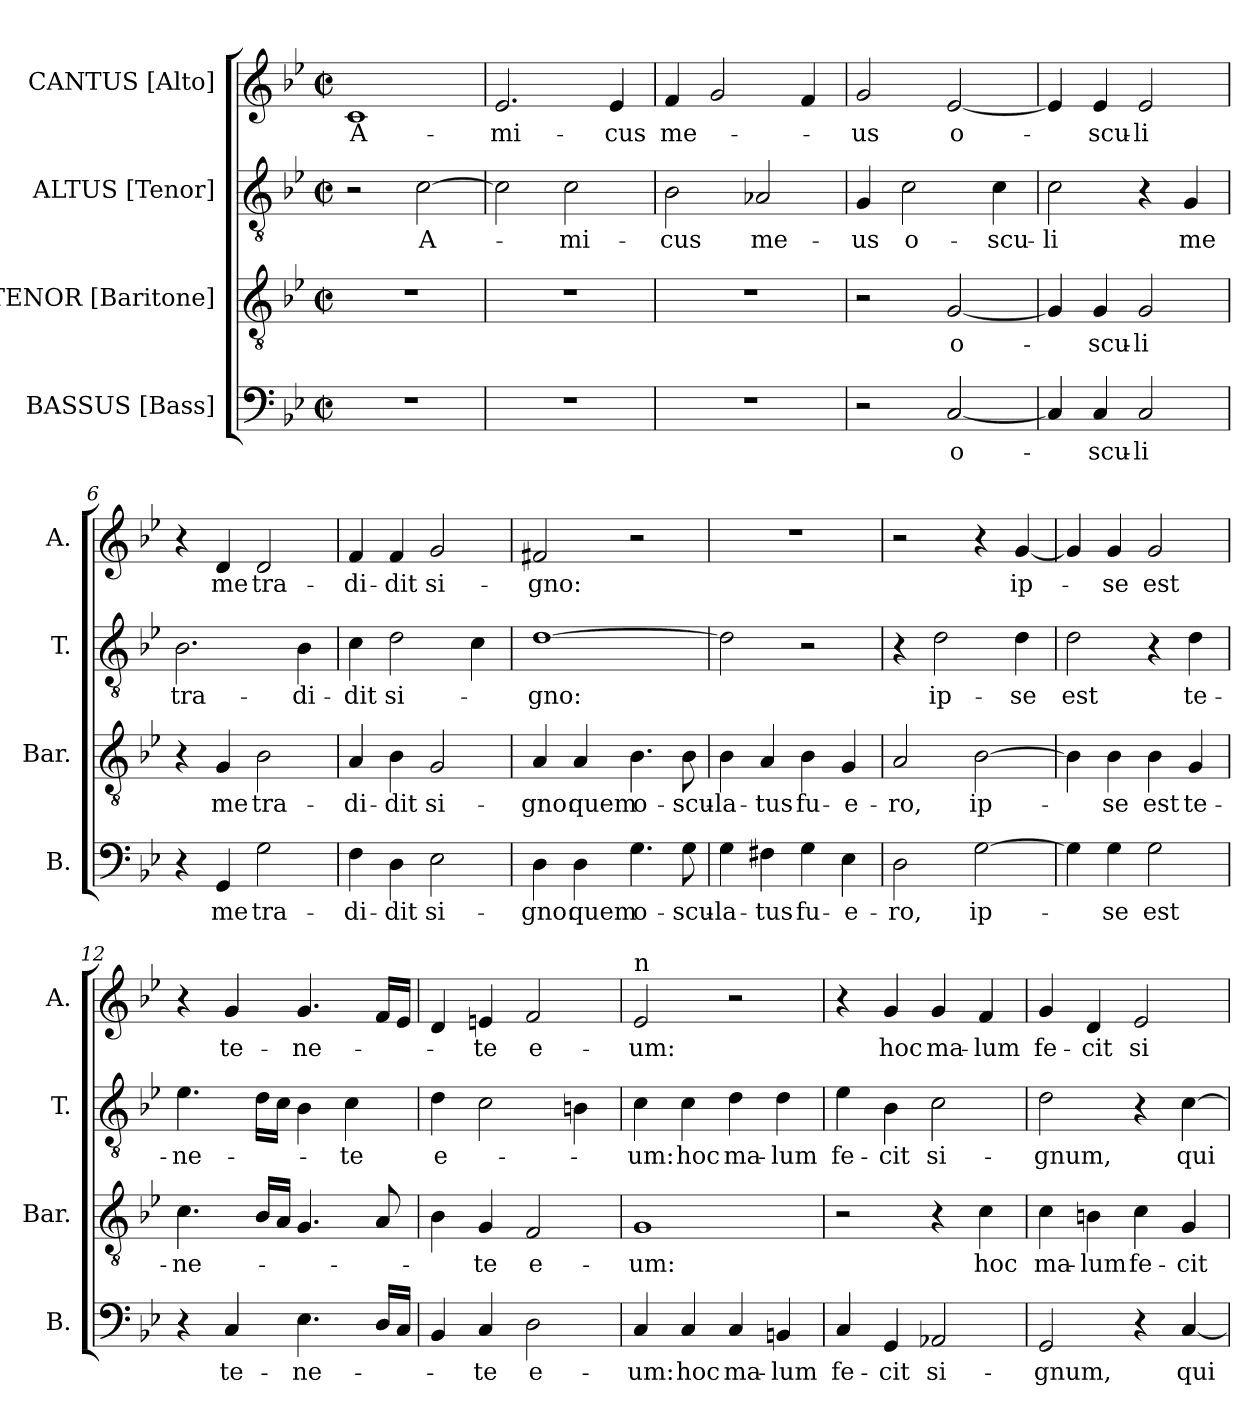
**kern	**text	**kern	**text	**kern	**text	**kern	**text
*part4	*part4	*part3	*part3	*part2	*part2	*part1	*part1
*staff4	*staff4	*staff3	*staff3	*staff2	*staff2	*staff1	*staff1
*I"BASSUS [Bass]	*	*I"TENOR [Baritone]	*	*I"ALTUS [Tenor]	*	*I"CANTUS [Alto]	*
*I'B.	*	*I'Bar.	*	*I'T.	*	*I'A.	*
*clefF4	*	*clefGv2	*	*clefGv2	*	*clefG2	*
*k[b-e-]	*	*k[b-e-]	*	*k[b-e-]	*	*k[b-e-]	*
*B-:	*	*B-:	*	*B-:	*	*B-:	*
*M2/2	*	*M2/2	*	*M2/2	*	*M2/2	*
*met(c|)	*	*met(c|)	*	*met(c|)	*	*met(c|)	*
=1	=1	=1	=1	=1	=1	=1	=1
!	!	!	!	!	!	!	!LO:LY:b
1r	.	1r	.	2r	.	1c	A-
!	!	!	!	!	!LO:LY:b	!	!
.	.	.	.	[>2c\	A-	.	.
=2	=2	=2	=2	=2	=2	=2	=2
!	!	!	!	!	!	!	!LO:LY:b
1r	.	1r	.	2c\]	.	2.e-/	-mi-
!	!	!	!	!	!LO:LY:b	!	!
.	.	.	.	2c\	-mi-	.	.
!	!	!	!	!	!	!	!LO:LY:b
.	.	.	.	.	.	4e-/	-cus
=3	=3	=3	=3	=3	=3	=3	=3
!	!	!	!	!	!LO:LY:b	!	!LO:LY:b
1r	.	1r	.	2B-\	-cus	4f/	me-
.	.	.	.	.	.	2g/	.
!	!	!	!	!	!LO:LY:b	!	!
.	.	.	.	2A-X/	me-	.	.
.	.	.	.	.	.	4f/	.
=4	=4	=4	=4	=4	=4	=4	=4
!	!	!	!	!	!LO:LY:b	!	!LO:LY:b
2r	.	2r	.	4G/	-us	2g/	-us
!	!	!	!	!	!LO:LY:b	!	!
.	.	.	.	2c\	o-	.	.
!	!LO:LY:b	!	!LO:LY:b	!	!	!	!LO:LY:b
[<2C/	o-	[<2G/	o-	.	.	[<2e-/	o-
!	!	!	!	!	!LO:LY:b	!	!
.	.	.	.	4c\	-scu-	.	.
=5	=5	=5	=5	=5	=5	=5	=5
!	!	!	!	!	!LO:LY:b	!	!
4C/]	.	4G/]	.	2c\	-li	4e-/]	.
!	!LO:LY:b	!	!LO:LY:b	!	!	!	!LO:LY:b
4C/	-scu-	4G/	-scu-	.	.	4e-/	-scu-
!	!LO:LY:b	!	!LO:LY:b	!	!	!	!LO:LY:b
2C/	-li	2G/	-li	4r	.	2e-/	-li
!	!	!	!	!	!LO:LY:b	!	!
.	.	.	.	4G/	me	.	.
=6	=6	=6	=6	=6	=6	=6	=6
!	!	!	!	!	!LO:LY:b	!	!
4r	.	4r	.	2.B-\	tra-	4r	.
!	!LO:LY:b	!	!LO:LY:b	!	!	!	!LO:LY:b
4GG/	me	4G/	me	.	.	4d/	me
!	!LO:LY:b	!	!LO:LY:b	!	!	!	!LO:LY:b
2G\	tra-	2B-\	tra-	.	.	2d/	tra-
!	!	!	!	!	!LO:LY:b	!	!
.	.	.	.	4B-\	-di-	.	.
=7	=7	=7	=7	=7	=7	=7	=7
!	!LO:LY:b	!	!LO:LY:b	!	!LO:LY:b	!	!LO:LY:b
4F\	-di-	4A/	-di-	4c\	-dit	4f/	-di-
!	!LO:LY:b	!	!LO:LY:b	!	!LO:LY:b	!	!LO:LY:b
4D\	-dit	4B-\	-dit	2d\	si-	4f/	-dit
!	!LO:LY:b	!	!LO:LY:b	!	!	!	!LO:LY:b
2E-\	si-	2G/	si-	.	.	2g/	si-
.	.	.	.	4c\	.	.	.
!!LO:LB:g=z
=8	=8	=8	=8	=8	=8	=8	=8
!	!LO:LY:b	!	!LO:LY:b	!	!LO:LY:b	!	!LO:LY:b
4D\	-gno:	4A/	-gno:	[>1d	-gno:	2f#X/	-gno:
!	!LO:LY:b	!	!LO:LY:b	!	!	!	!
4D\	quem	4A/	quem	.	.	.	.
!	!LO:LY:b	!	!LO:LY:b	!	!	!	!
4.G\	o-	4.B-\	o-	.	.	2r	.
!	!LO:LY:b	!	!LO:LY:b	!	!	!	!
8G\	-scu-	8B-\	-scu-	.	.	.	.
=9	=9	=9	=9	=9	=9	=9	=9
!	!LO:LY:b	!	!LO:LY:b	!	!	!	!
4G\	-la-	4B-\	-la-	2d\]	.	1r	.
!	!LO:LY:b:rj	!	!LO:LY:b:rj	!	!	!	!
4F#X\	-tus	4A/	-tus	.	.	.	.
!	!LO:LY:b	!	!LO:LY:b	!	!	!	!
4G\	fu-	4B-\	fu-	2r	.	.	.
!	!LO:LY:b	!	!LO:LY:b	!	!	!	!
4E-\	-e-	4G/	-e-	.	.	.	.
=10	=10	=10	=10	=10	=10	=10	=10
!	!LO:LY:b	!	!LO:LY:b	!	!	!	!
2D\	-ro,	2A/	-ro,	4r	.	2r	.
!	!	!	!	!	!LO:LY:b	!	!
.	.	.	.	2d\	ip-	.	.
!	!LO:LY:b	!	!LO:LY:b	!	!	!	!
[>2G\	ip-	[>2B-\	ip-	.	.	4r	.
!	!	!	!	!	!LO:LY:b	!	!LO:LY:b
.	.	.	.	4d\	-se	[<4g/	ip-
=11	=11	=11	=11	=11	=11	=11	=11
!	!	!	!	!	!LO:LY:b	!	!
4G\]	.	4B-\]	.	2d\	est	4g/]	.
!	!LO:LY:b	!	!LO:LY:b	!	!	!	!LO:LY:b
4G\	-se	4B-\	-se	.	.	4g/	-se
!	!LO:LY:b	!	!LO:LY:b	!	!	!	!LO:LY:b
2G\	est	4B-\	est	4r	.	2g/	est
!	!	!	!LO:LY:b	!	!LO:LY:b	!	!
.	.	4G/	te-	4d\	te-	.	.
=12	=12	=12	=12	=12	=12	=12	=12
!	!	!	!LO:LY:b	!	!LO:LY:b	!	!
4r	.	4.c\	-ne-	4.e-\	-ne-	4r	.
!	!LO:LY:b	!	!	!	!	!	!LO:LY:b
4C/	te-	.	.	.	.	4g/	te-
.	.	16B-/LL	.	16d\LL	.	.	.
.	.	16A/JJ	.	16c\JJ	.	.	.
!	!LO:LY:b	!	!	!	!	!	!LO:LY:b
4.E-\	-ne-	4.G/	.	4B-\	.	4.g/	-ne-
!	!	!	!	!	!LO:LY:b	!	!
.	.	.	.	4c\	-te	.	.
16D/LL	.	8A/	.	.	.	16f/LL	.
16C/JJ	.	.	.	.	.	16e-/JJ	.
=13	=13	=13	=13	=13	=13	=13	=13
!	!	!	!	!	!LO:LY:b	!	!
4BB-/	.	4B-\	.	4d\	e-	4d/	.
!	!LO:LY:b	!	!LO:LY:b	!	!	!	!LO:LY:b
4C/	-te	4G/	-te	2c\	.	4en/	-te
!	!LO:LY:b	!	!LO:LY:b	!	!	!	!LO:LY:b
2D\	e-	2F/	e-	.	.	2f/	e-
.	.	.	.	4Bn\	.	.	.
=14	=14	=14	=14	=14	=14	=14	=14
!	!	!	!	!	!	!LO:TX:a:t=n	!
!	!LO:LY:b	!	!LO:LY:b	!	!LO:LY:b	!	!LO:LY:b
4C/	-um:	1G	-um:	4c\	-um:	2e-/	-um:
!	!LO:LY:b	!	!	!	!LO:LY:b	!	!
4C/	hoc	.	.	4c\	hoc	.	.
!	!LO:LY:b	!	!	!	!LO:LY:b	!	!
4C/	ma-	.	.	4d\	ma-	2r	.
!	!LO:LY:b:rj	!	!	!	!LO:LY:b:rj	!	!
4BBn/	-lum	.	.	4d\	-lum	.	.
=15	=15	=15	=15	=15	=15	=15	=15
!	!LO:LY:b	!	!	!	!LO:LY:b	!	!
4C/	fe-	2r	.	4e-\	fe-	4r	.
!	!LO:LY:b	!	!	!	!LO:LY:b	!	!LO:LY:b
4GG/	-cit	.	.	4B-\	-cit	4g/	hoc
!	!LO:LY:b	!	!	!	!LO:LY:b	!	!LO:LY:b
2AA-X/	si-	4r	.	2c\	si-	4g/	ma-
!	!	!	!LO:LY:b	!	!	!	!LO:LY:b:rj
.	.	4c\	hoc	.	.	4f/	-lum
!!LO:LB:g=z
=16	=16	=16	=16	=16	=16	=16	=16
!	!LO:LY:b	!	!LO:LY:b	!	!LO:LY:b	!	!LO:LY:b
2GG/	-gnum,	4c\	ma-	2d\	-gnum,	4g/	fe-
!	!	!	!LO:LY:b:rj	!	!	!	!LO:LY:b
.	.	4Bn\	-lum	.	.	4d/	-cit
!	!	!	!LO:LY:b	!	!	!	!LO:LY:b
4r	.	4c\	fe-	4r	.	2e-/	si-
!	!LO:LY:b	!	!LO:LY:b:rj	!	!LO:LY:b	!	!
[4C/	qui	4G/	-cit	[4c\	qui	.	.
=	=	=	=	=	=	=	=
*-	*-	*-	*-	*-	*-	*-	*-
